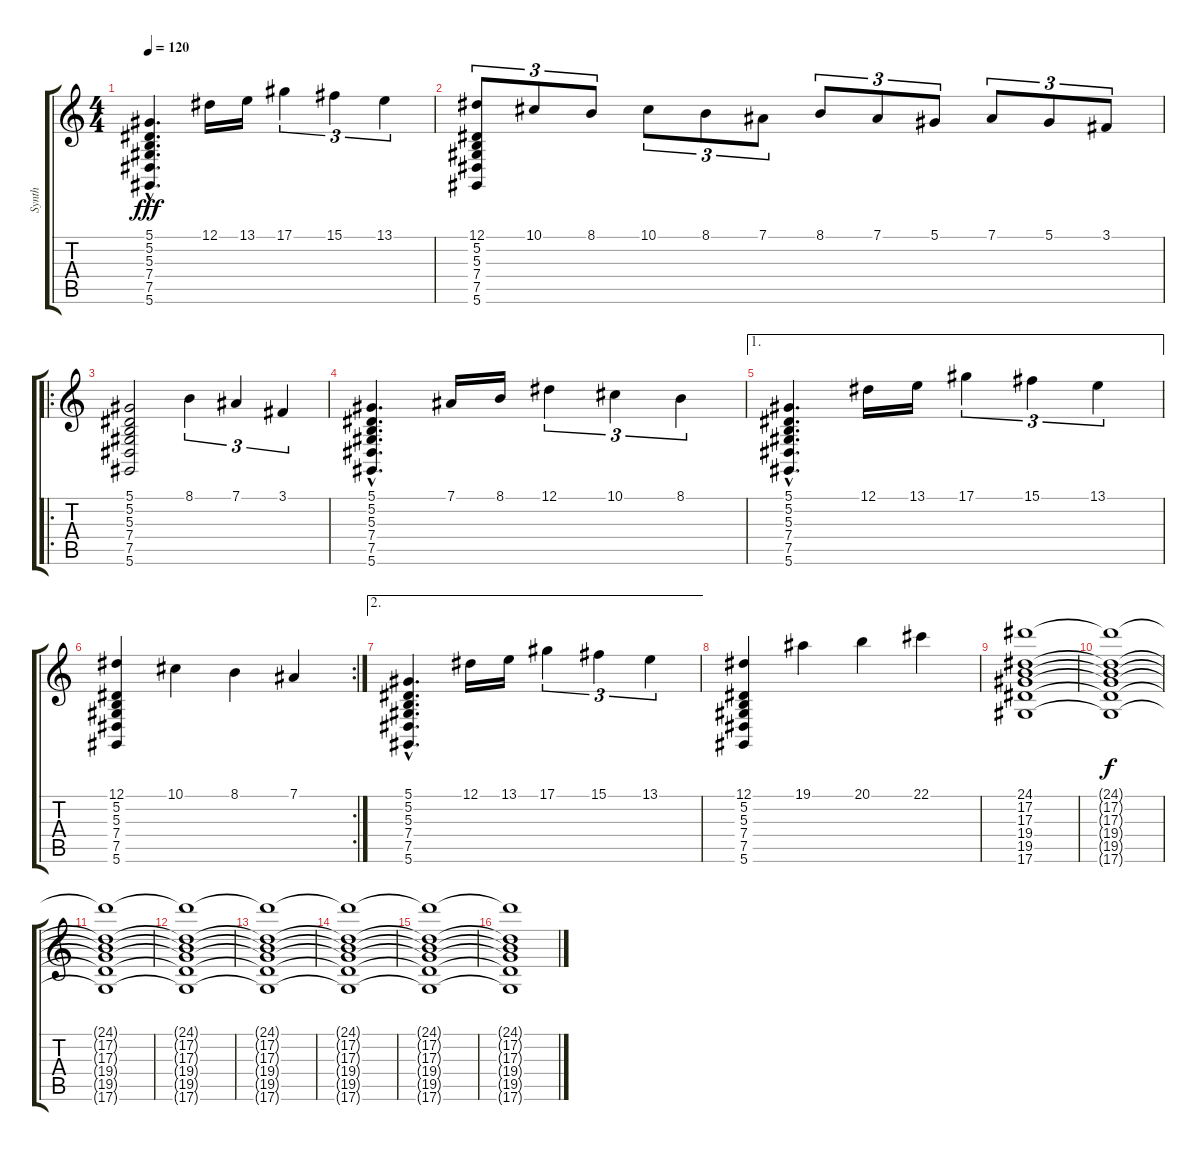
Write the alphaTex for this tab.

\track ("Synth" "Synth") {instrument stringensemble1}
\staff {score tabs}
\tuning (Eb4 Bb3 Gb3 Db3 Ab2 Eb2) {hide}
\ts (4 4)
\tempo 120
\clef g2
\ks c
(5.1{hac} 5.2 5.3 7.4 7.5 5.6).4{d dy fff} 12.1.16 13.1.16 17.1.4{tu (3 2)} 15.1.4{tu (3 2)} 13.1.4{tu (3 2)} |
(12.1 5.2 5.3 7.4 7.5 5.6).8{tu (3 2)} 10.1.8{tu (3 2)} 8.1.8{tu (3 2)} 10.1.8{tu (3 2)} 8.1.8{tu (3 2)} 7.1.8{tu (3 2)} 8.1.8{tu (3 2)} 7.1.8{tu (3 2)} 5.1.8{tu (3 2)} 7.1.8{tu (3 2)} 5.1.8{tu (3 2)} 3.1.8{tu (3 2)} |
\ro
(5.1 5.2 5.3 7.4 7.5 5.6).2 8.1.4{tu (3 2)} 7.1.4{tu (3 2)} 3.1.4{tu (3 2)} |
(5.1{hac} 5.2 5.3 7.4 7.5 5.6).4{d} 7.1.16 8.1.16 12.1.4{tu (3 2)} 10.1.4{tu (3 2)} 8.1.4{tu (3 2)} |
\ae 1
(5.1{hac} 5.2 5.3 7.4 7.5 5.6).4{d} 12.1.16 13.1.16 17.1.4{tu (3 2)} 15.1.4{tu (3 2)} 13.1.4{tu (3 2)} |
\rc 2
(12.1 5.2 5.3 7.4 7.5 5.6).4 10.1.4 8.1.4 7.1.4 |
\ae 2
(5.1{hac} 5.2 5.3 7.4 7.5 5.6).4{d} 12.1.16 13.1.16 17.1.4{tu (3 2)} 15.1.4{tu (3 2)} 13.1.4{tu (3 2)} |
(12.1 5.2 5.3 7.4 7.5 5.6).4{volume 10} 19.1.4 20.1.4 22.1.4 |
(24.1 17.2 17.3 19.4 19.5 17.6).1 |
(24.1{t} 17.2{t} 17.3{t} 19.4{t} 19.5{t} 17.6{t}).1{dy f} |
(24.1{t} 17.2{t} 17.3{t} 19.4{t} 19.5{t} 17.6{t}).1{volume 7} |
(24.1{t} 17.2{t} 17.3{t} 19.4{t} 19.5{t} 17.6{t}).1 |
(24.1{t} 17.2{t} 17.3{t} 19.4{t} 19.5{t} 17.6{t}).1{volume 4} |
(24.1{t} 17.2{t} 17.3{t} 19.4{t} 19.5{t} 17.6{t}).1 |
(24.1{t} 17.2{t} 17.3{t} 19.4{t} 19.5{t} 17.6{t}).1{volume 0} |
(24.1{t} 17.2{t} 17.3{t} 19.4{t} 19.5{t} 17.6{t}).1
